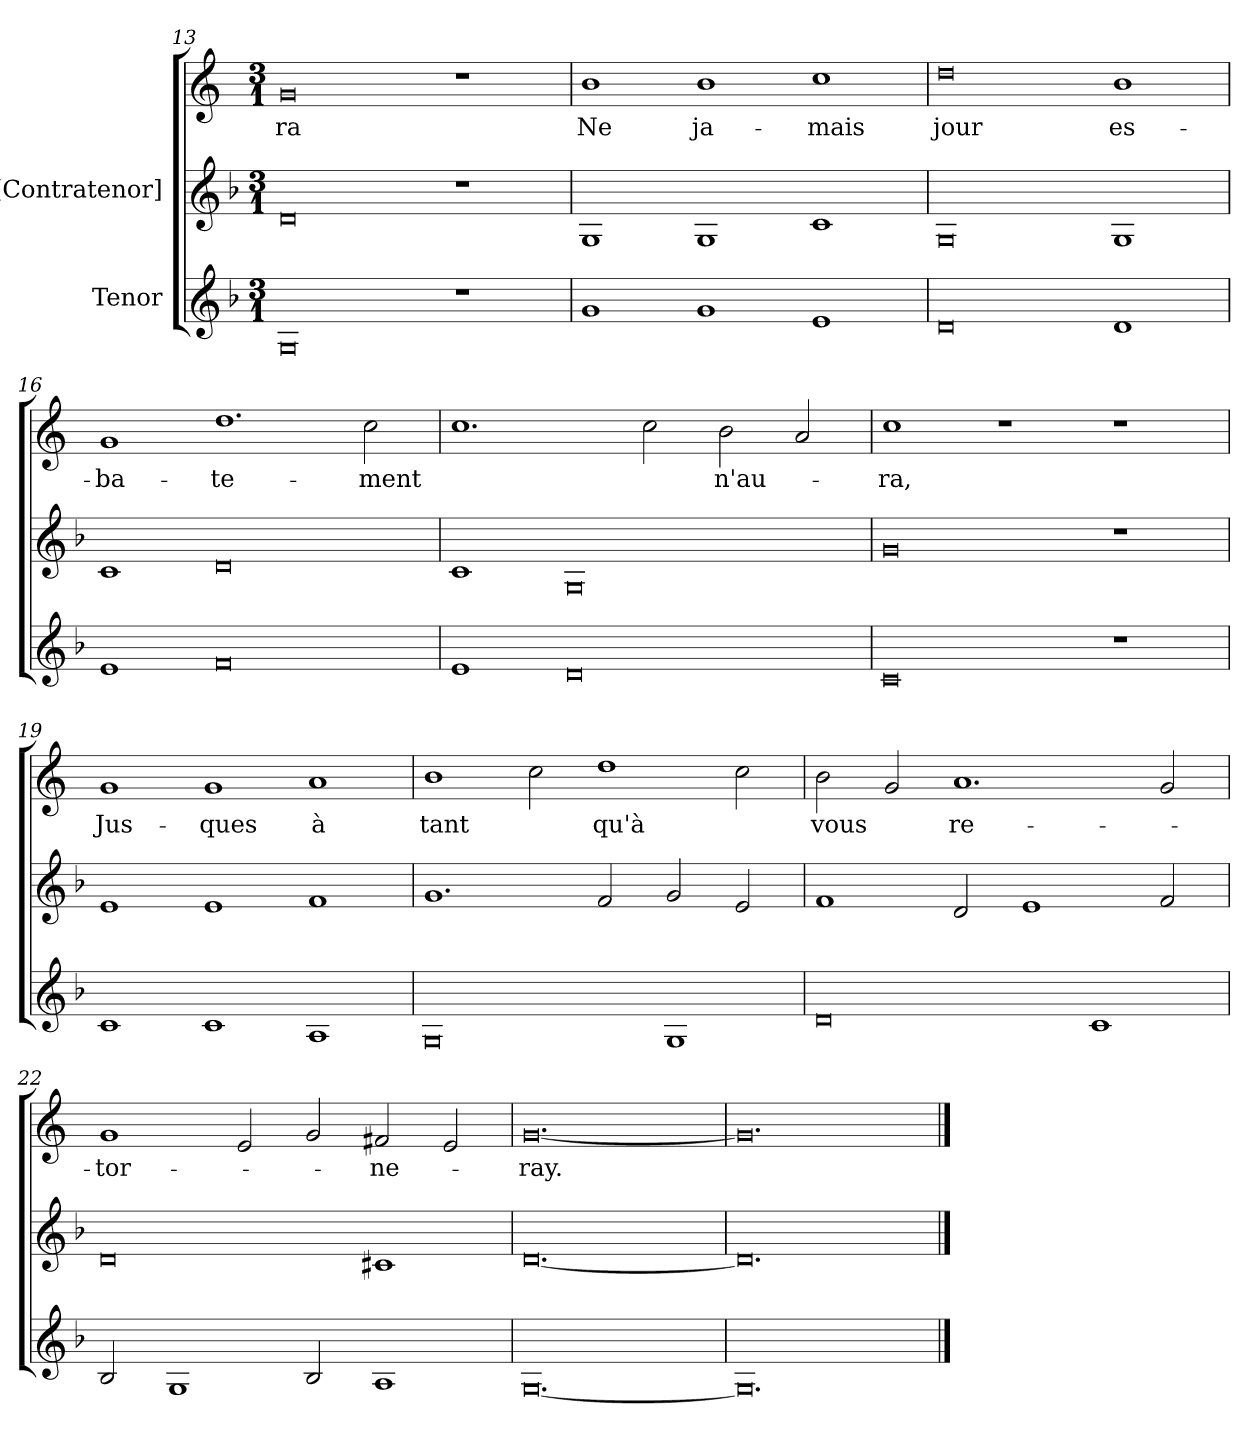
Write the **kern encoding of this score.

**kern	**kern	**kern	**text
*part3	*part2	*part1	*part1
*staff3	*staff2	*staff1	*staff1
*I"Tenor	*I"[Contratenor]	*	*
*clefG2	*clefG2	*clefG2	*
*k[b-]	*k[b-]	*k[]	*
*F:	*F:	*C:	*
*M3/1	*M3/1	*M3/1	*
=13	=13	=13	=13
!	!	!	!LO:LY:b
0G	0d	0g	-ra
1r	1r	1r	.
=14	=14	=14	=14
!	!	!	!LO:LY:b
1g	1G	1b	Ne
!	!	!	!LO:LY:b
1g	1G	1b	ja-
!	!	!	!LO:LY:b
1e	1c	1cc	-mais
=15	=15	=15	=15
!	!	!	!LO:LY:b
0d	0G	0dd	jour
!	!	!	!LO:LY:b
1d	1G	1b	es-
!!LO:LB:g=z
=16	=16	=16	=16
!	!	!	!LO:LY:b
1e	1c	1g	-ba-
!	!	!	!LO:LY:b
0f	0d	1.dd	-te-
!	!	!	!LO:LY:b
.	.	2cc\	-ment
=17	=17	=17	=17
1e	1c	1.cc	.
0d	0G	.	.
.	.	2cc\	.
!	!	!	!LO:LY:b
.	.	2b\	n'au-
.	.	2a/	.
=18	=18	=18	=18
!	!	!	!LO:LY:b
0c	0g	1cc	-ra,
.	.	1r	.
1r	1r	1r	.
=19	=19	=19	=19
!	!	!	!LO:LY:b
1c	1e	1g	Jus-
!	!	!	!LO:LY:b
1c	1e	1g	-ques
!	!	!	!LO:LY:b
1A	1f	1a	à
=20	=20	=20	=20
!	!	!	!LO:LY:b
0G	1.g	1b	tant
.	.	2cc\	.
!	!	!	!LO:LY:b
.	2f/	1dd	qu'à
1G	2g/	.	.
.	2e/	2cc\	.
=21	=21	=21	=21
!	!	!	!LO:LY:b
0d	1f	2b\	vous
.	.	2g/	.
!	!	!	!LO:LY:b
.	2d/	1.a	re-
.	1e	.	.
1c	.	.	.
.	2f/	2g/	.
=22	=22	=22	=22
!	!	!	!LO:LY:b
2B-/	0d	1g	-tor-
1G	.	.	.
.	.	2e/	.
2B-/	.	2g/	.
!	!	!	!LO:LY:b
1A	1c#i	2f#i/	-ne-
.	.	2e/	.
=23	=23	=23	=23
!	!	!	!LO:LY:b
[0.G	[0.d	[0.g	-ray.
=24	=24	=24	=24
0.G]	0.d]	0.g]	.
==	==	==	==
*-	*-	*-	*-
